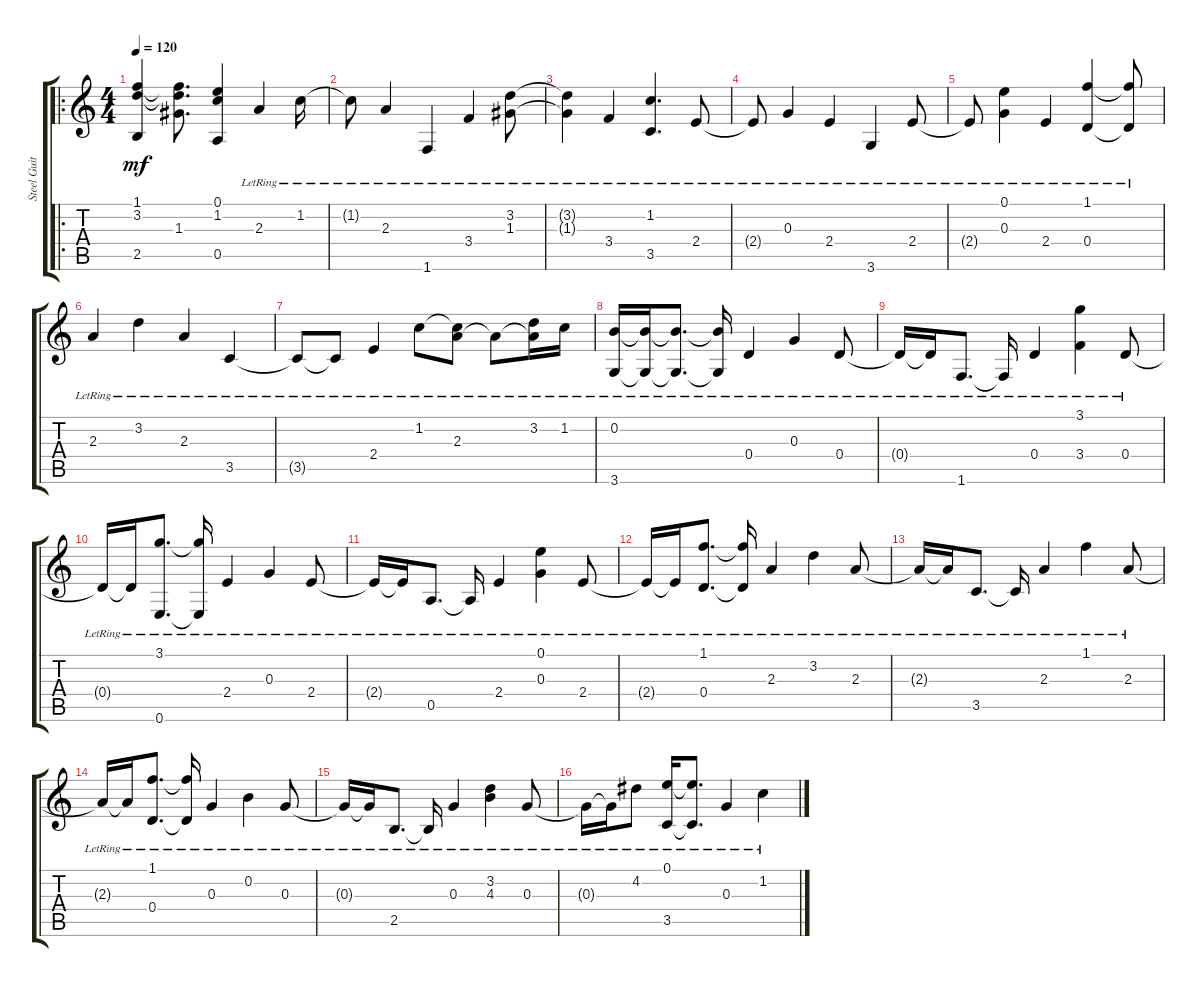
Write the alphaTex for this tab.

\track ("Steel Guitar" "Steel Guit") {instrument acousticguitarsteel}
\staff {score tabs}
\tuning (E4 B3 G3 D3 A2 E2) {hide}
\ro
\ts (4 4)
\tempo 120
\clef g2
\ks c
(1.1 3.2 2.5).4{dy mf instrument acousticguitarsteel} (1.1{t} 3.2{t} 1.3).8{d} (0.1 1.2 0.5).4 2.3{lr}.4 1.2{lr}.16 |
1.2{lr t}.8 2.3{lr}.4 1.6{lr}.4 3.4{lr}.4 (3.2{lr} 1.3{lr}).8 |
(3.2{lr t} 1.3{lr t}).4 3.4{lr}.4 (1.2{lr} 3.5{lr}).4{d} 2.4{lr}.8 |
2.4{lr t}.8 0.3{lr}.4 2.4{lr}.4 3.6{lr}.4 2.4{lr}.8 |
2.4{lr t}.8 (0.1{lr} 0.3{lr}).4 2.4{lr}.4 (1.1{lr} 0.4{lr}).4 (1.1{lr t} 0.4{lr t}).8 |
2.3{lr}.4 3.2{lr}.4 2.3{lr}.4 3.5{lr}.4 |
3.5{lr t}.8 3.5{lr t}.8 2.4{lr}.4 1.2{lr}.8 (1.2{lr t} 2.3{lr}).8 2.3{lr t}.8 (3.2{lr} 2.3{lr t}).16 1.2{lr}.16 |
(0.2{lr} 3.6{lr}).16 (0.2{lr t} 3.6{lr t}).16 (0.2{lr t} 3.6{lr t}).8{d} (0.2{lr t} 3.6{lr t}).16 0.4{lr}.4 0.3{lr}.4 0.4{lr}.8 |
0.4{lr t}.16 0.4{lr t}.16 1.6{lr}.8{d} 1.6{lr t}.16 0.4{lr}.4 (3.1{lr} 3.4{lr}).4 0.4{lr}.8 |
0.4{lr t}.16 0.4{lr t}.16 (3.1{lr} 0.6{lr}).8{d} (3.1{lr t} 0.6{lr t}).16 2.4{lr}.4 0.3{lr}.4 2.4{lr}.8 |
2.4{lr t}.16 2.4{lr t}.16 0.5{lr}.8{d} 0.5{lr t}.16 2.4{lr}.4 (0.1{lr} 0.3{lr}).4 2.4{lr}.8 |
2.4{lr t}.16 2.4{lr t}.16 (1.1{lr} 0.4{lr}).8{d} (1.1{lr t} 0.4{lr t}).16 2.3{lr}.4 3.2{lr}.4 2.3{lr}.8 |
2.3{lr t}.16 2.3{lr t}.16 3.5{lr}.8{d} 3.5{lr t}.16 2.3{lr}.4 1.1{lr}.4 2.3{lr}.8 |
2.3{lr t}.16 2.3{lr t}.16 (1.1{lr} 0.4{lr}).8{d} (1.1{lr t} 0.4{lr t}).16 0.3{lr}.4 0.2{lr}.4 0.3{lr}.8 |
0.3{lr t}.16 0.3{lr t}.16 2.5{lr}.8{d} 2.5{lr t}.16 0.3{lr}.4 (3.2{lr} 4.3{lr}).4 0.3{lr}.8 |
0.3{lr t}.16 0.3{lr t}.16 4.2{lr}.8 (0.1{lr} 3.5{lr}).16 (0.1{lr t} 3.5{lr t}).8{d} 0.3{lr}.4 1.2{lr}.4
